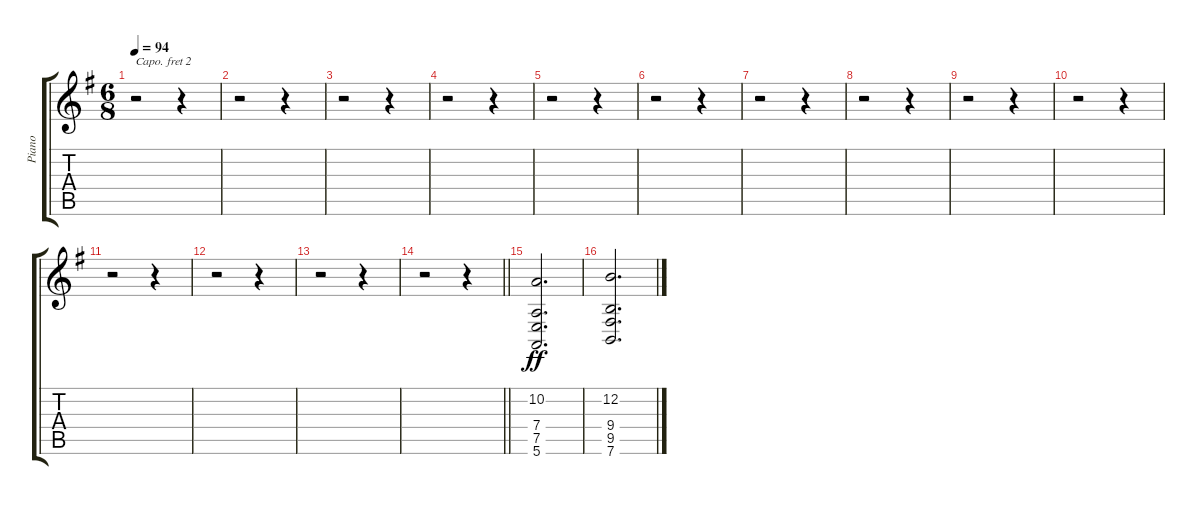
\track ("Piano" "Piano") {instrument acousticgrandpiano}
\staff {score tabs}
\capo 2
\tuning (D4 A3 F3 C3 G2 D2) {hide}
\ts (6 8)
\tempo 94
\clef g2
\ks g
r.2{dy ff} r.4 |
r.2 r.4 |
r.2 r.4 |
r.2 r.4 |
r.2 r.4 |
r.2 r.4 |
r.2 r.4 |
r.2 r.4 |
r.2 r.4 |
r.2 r.4 |
r.2 r.4 |
r.2 r.4 |
r.2 r.4 |
\barLineRight lightlight
r.2 r.4 |
(10.2 7.4 7.5 5.6).2{d} |
(12.2 9.4 9.5 7.6).2{d}
